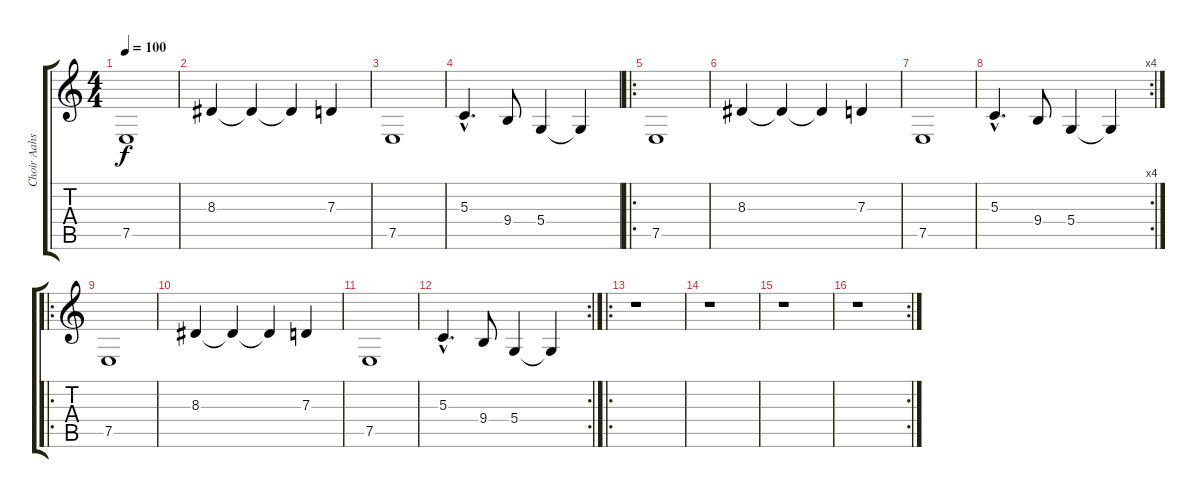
\track ("Choir Aahs" "Choir Aahs") {instrument choiraahs}
\staff {score tabs}
\tuning (E4 B3 G3 D3 A2 E2) {hide}
\ts (4 4)
\tempo 100
\clef g2
\ks c
7.5.1{dy f} |
8.3.4 8.3{t}.4 8.3{t}.4 7.3.4 |
7.5.1 |
5.3{hac}.4{d} 9.4.8 5.4.4 5.4{t}.4 |
\ro
7.5.1 |
8.3.4 8.3{t}.4 8.3{t}.4 7.3.4 |
7.5.1 |
\rc 4
5.3{hac}.4{d} 9.4.8 5.4.4 5.4{t}.4 |
\ro
7.5.1 |
8.3.4 8.3{t}.4 8.3{t}.4 7.3.4 |
7.5.1 |
\rc 2
5.3{hac}.4{d} 9.4.8 5.4.4 5.4{t}.4 |
\ro
r.1 |
r.1 |
r.1 |
\rc 2
r.1
